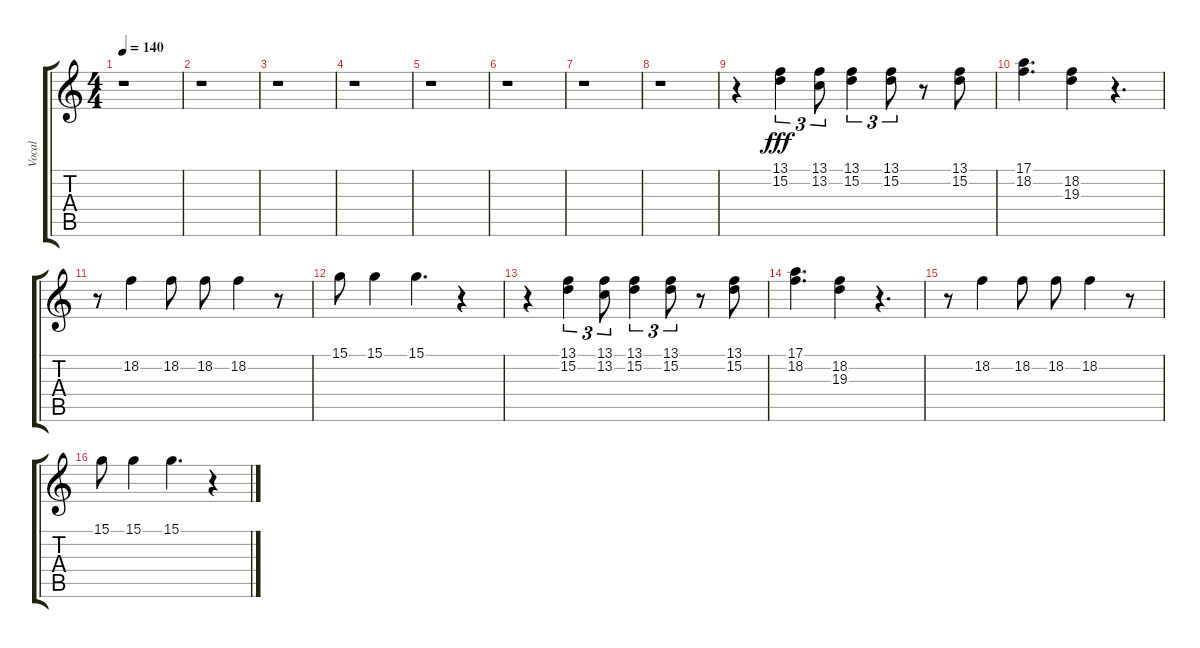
\track ("Vocal" "Vocal") {instrument flute}
\staff {score tabs}
\tuning (E4 B3 G3 D3 A2 E2) {hide}
\ts (4 4)
\tempo 140
\clef g2
\ks c
r.1{dy mf} |
r.1 |
r.1 |
r.1 |
r.1 |
r.1 |
r.1 |
r.1 |
r.4 (13.1 15.2).4{tu (3 2) dy fff} (13.1 13.2).8{tu (3 2)} (13.1 15.2).4{tu (3 2)} (13.1 15.2).8{tu (3 2)} r.8 (13.1 15.2).8 |
(17.1 18.2).4{d} (18.2 19.3).4 r.4{d} |
r.8 18.2.4 18.2.8 18.2.8 18.2.4 r.8 |
15.1.8 15.1.4 15.1.4{d} r.4 |
r.4 (13.1 15.2).4{tu (3 2)} (13.1 13.2).8{tu (3 2)} (13.1 15.2).4{tu (3 2)} (13.1 15.2).8{tu (3 2)} r.8 (13.1 15.2).8 |
(17.1 18.2).4{d} (18.2 19.3).4 r.4{d} |
r.8 18.2.4 18.2.8 18.2.8 18.2.4 r.8 |
15.1.8 15.1.4 15.1.4{d} r.4
